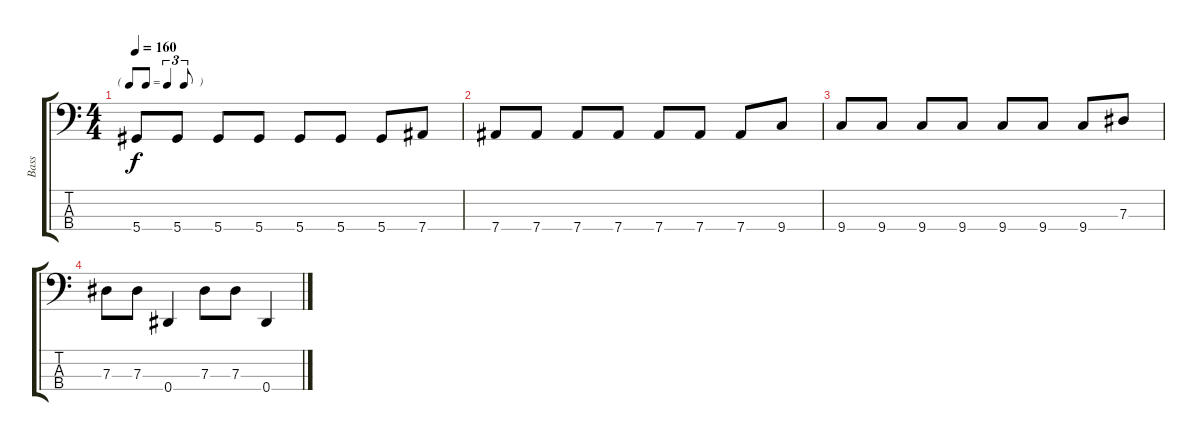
\track ("Bass" "Bass") {instrument electricbasspick}
\staff {score tabs}
\tuning (Gb2 Db2 Ab1 Eb1) {hide}
\ts (4 4)
\tf triplet8th
\tempo 160
\clef f4
\ks c
5.4.8{dy f volume 8} 5.4.8 5.4.8 5.4.8 5.4.8 5.4.8 5.4.8 7.4.8 |
7.4.8 7.4.8 7.4.8 7.4.8 7.4.8 7.4.8 7.4.8 9.4.8 |
9.4.8{volume 0} 9.4.8 9.4.8 9.4.8 9.4.8 9.4.8 9.4.8 7.3.8 |
7.3.8 7.3.8 0.4.4 7.3.8 7.3.8 0.4.4
